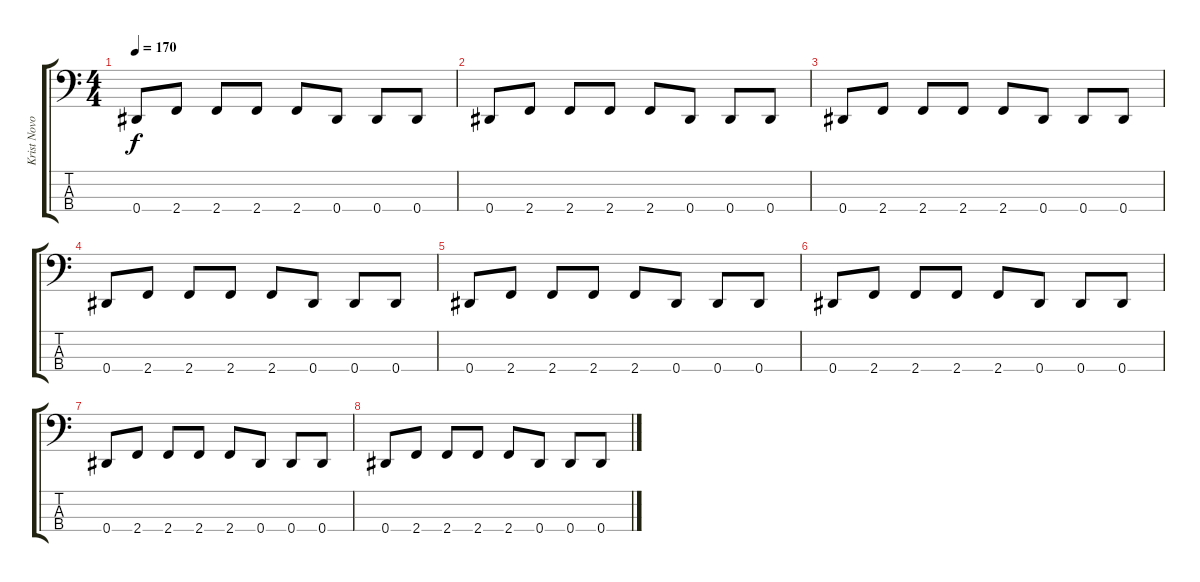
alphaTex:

\track ("Krist Novoselic (Bass)" "Krist Novo") {instrument electricbassfinger}
\staff {score tabs}
\tuning (Gb2 Db2 Ab1 Eb1) {hide}
\ts (4 4)
\tempo 170
\clef f4
\ks c
0.4.8{dy f} 2.4.8 2.4.8 2.4.8 2.4.8 0.4.8 0.4.8 0.4.8 |
0.4.8 2.4.8 2.4.8 2.4.8 2.4.8 0.4.8 0.4.8 0.4.8 |
0.4.8 2.4.8 2.4.8 2.4.8 2.4.8 0.4.8 0.4.8 0.4.8 |
0.4.8 2.4.8 2.4.8 2.4.8 2.4.8 0.4.8 0.4.8 0.4.8 |
0.4.8 2.4.8 2.4.8 2.4.8 2.4.8 0.4.8 0.4.8 0.4.8 |
0.4.8 2.4.8 2.4.8 2.4.8 2.4.8 0.4.8 0.4.8 0.4.8 |
0.4.8 2.4.8 2.4.8 2.4.8 2.4.8 0.4.8 0.4.8 0.4.8 |
0.4.8 2.4.8 2.4.8 2.4.8 2.4.8 0.4.8 0.4.8 0.4.8
